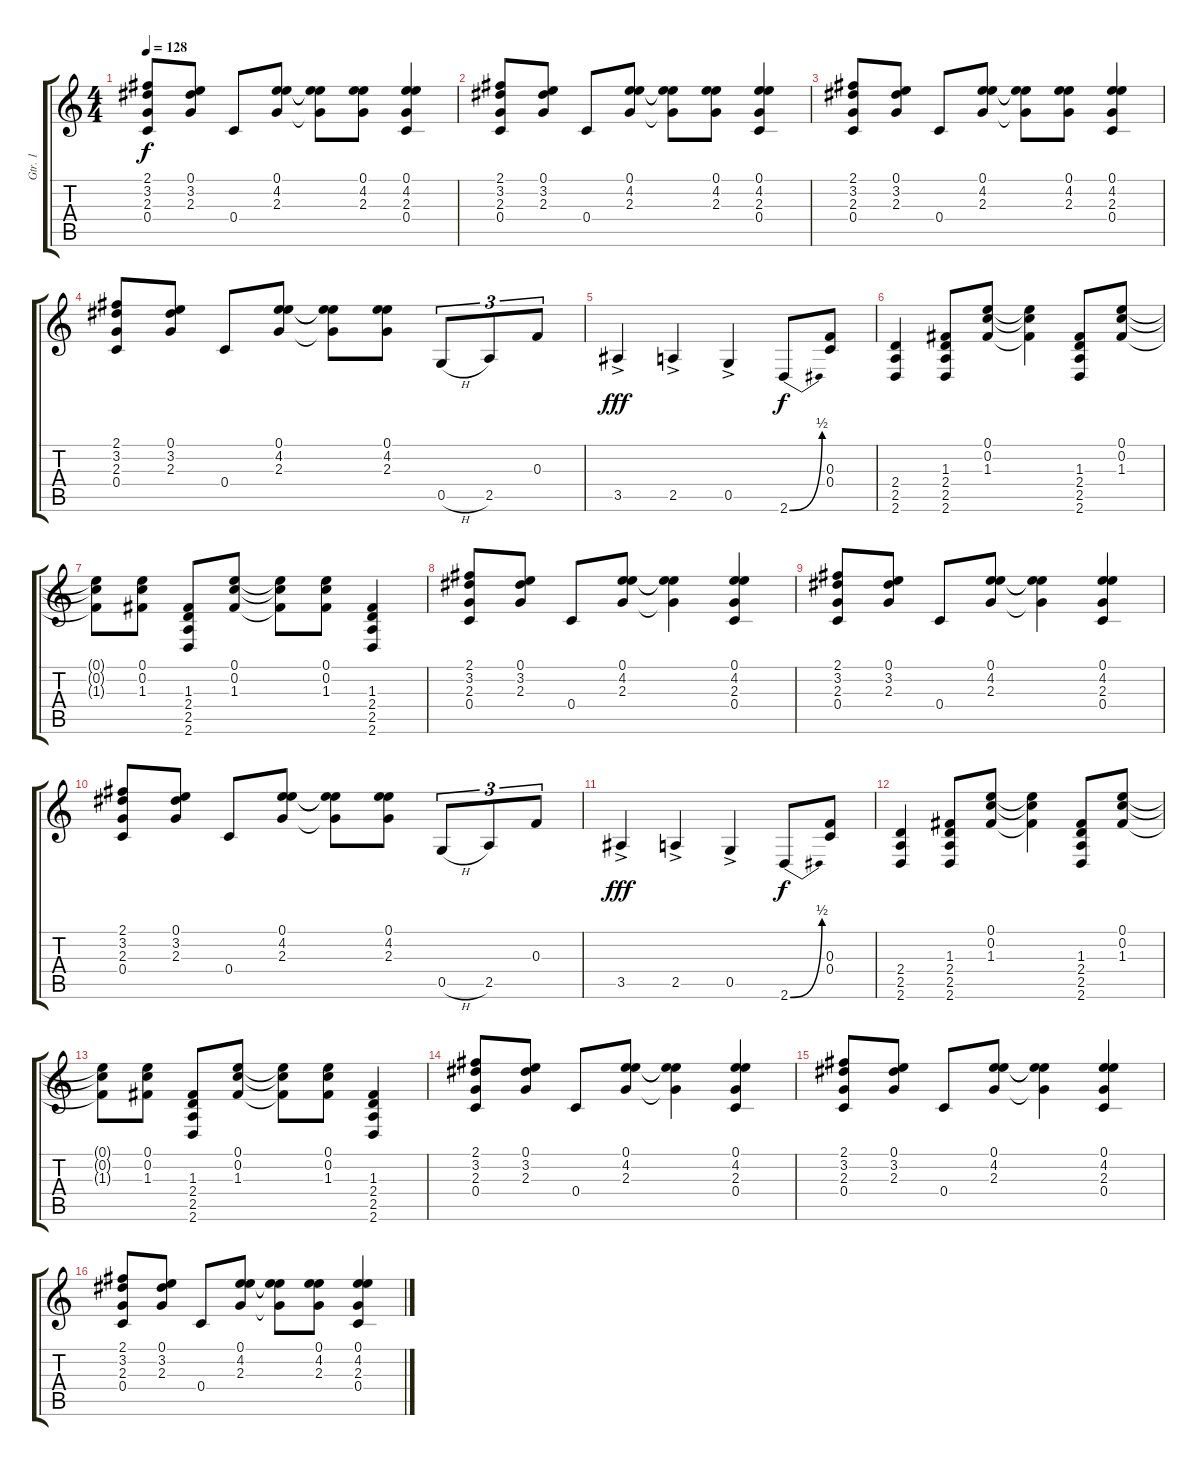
\track ("Gtr. 1" "Gtr. 1") {instrument acousticguitarnylon}
\staff {score tabs}
\tuning (E4 C4 F3 C3 G2 C2) {hide}
\ts (4 4)
\tempo 128
\clef g2
\ks c
(2.1 3.2 2.3 0.4).8{dy f instrument acousticguitarnylon} (0.1 3.2 2.3).8 0.4.8 (0.1 4.2 2.3).8 (0.1{t} 4.2{t} 2.3{t}).8 (0.1 4.2 2.3).8 (0.1 4.2 2.3 0.4).4 |
(2.1 3.2 2.3 0.4).8 (0.1 3.2 2.3).8 0.4.8 (0.1 4.2 2.3).8 (0.1{t} 4.2{t} 2.3{t}).8 (0.1 4.2 2.3).8 (0.1 4.2 2.3 0.4).4 |
(2.1 3.2 2.3 0.4).8 (0.1 3.2 2.3).8 0.4.8 (0.1 4.2 2.3).8 (0.1{t} 4.2{t} 2.3{t}).8 (0.1 4.2 2.3).8 (0.1 4.2 2.3 0.4).4 |
(2.1 3.2 2.3 0.4).8 (0.1 3.2 2.3).8 0.4.8 (0.1 4.2 2.3).8 (0.1{t} 4.2{t} 2.3{t}).8 (0.1 4.2 2.3).8 0.5{h}.8{tu (3 2)} 2.5.8{tu (3 2)} 0.3.8{tu (3 2)} |
3.5{ac}.4{dy fff} 2.5{ac}.4 0.5{ac}.4 2.6{be (bend 0 0 60 2)}.8{dy f} (0.3 0.4).8 |
(2.4 2.5 2.6).4 (1.3 2.4 2.5 2.6).8 (0.1 0.2 1.3).8 (0.1{t} 0.2{t} 1.3{t}).4 (1.3 2.4 2.5 2.6).8 (0.1 0.2 1.3).8 |
(0.1{t} 0.2{t} 1.3{t}).8 (0.1 0.2 1.3).8 (1.3 2.4 2.5 2.6).8 (0.1 0.2 1.3).8 (0.1{t} 0.2{t} 1.3{t}).8 (0.1 0.2 1.3).8 (1.3 2.4 2.5 2.6).4 |
(2.1 3.2 2.3 0.4).8 (0.1 3.2 2.3).8 0.4.8 (0.1 4.2 2.3).8 (0.1{t} 4.2{t} 2.3{t}).4 (0.1 4.2 2.3 0.4).4 |
(2.1 3.2 2.3 0.4).8 (0.1 3.2 2.3).8 0.4.8 (0.1 4.2 2.3).8 (0.1{t} 4.2{t} 2.3{t}).4 (0.1 4.2 2.3 0.4).4 |
(2.1 3.2 2.3 0.4).8 (0.1 3.2 2.3).8 0.4.8 (0.1 4.2 2.3).8 (0.1{t} 4.2{t} 2.3{t}).8 (0.1 4.2 2.3).8 0.5{h}.8{tu (3 2)} 2.5.8{tu (3 2)} 0.3.8{tu (3 2)} |
3.5{ac}.4{dy fff} 2.5{ac}.4 0.5{ac}.4 2.6{be (bend 0 0 60 2)}.8{dy f} (0.3 0.4).8 |
(2.4 2.5 2.6).4 (1.3 2.4 2.5 2.6).8 (0.1 0.2 1.3).8 (0.1{t} 0.2{t} 1.3{t}).4 (1.3 2.4 2.5 2.6).8 (0.1 0.2 1.3).8 |
(0.1{t} 0.2{t} 1.3{t}).8 (0.1 0.2 1.3).8 (1.3 2.4 2.5 2.6).8 (0.1 0.2 1.3).8 (0.1{t} 0.2{t} 1.3{t}).8 (0.1 0.2 1.3).8 (1.3 2.4 2.5 2.6).4 |
(2.1 3.2 2.3 0.4).8 (0.1 3.2 2.3).8 0.4.8 (0.1 4.2 2.3).8 (0.1{t} 4.2{t} 2.3{t}).4 (0.1 4.2 2.3 0.4).4 |
(2.1 3.2 2.3 0.4).8 (0.1 3.2 2.3).8 0.4.8 (0.1 4.2 2.3).8 (0.1{t} 4.2{t} 2.3{t}).4 (0.1 4.2 2.3 0.4).4 |
(2.1 3.2 2.3 0.4).8 (0.1 3.2 2.3).8 0.4.8 (0.1 4.2 2.3).8 (0.1{t} 4.2{t} 2.3{t}).8 (0.1 4.2 2.3).8 (0.1 4.2 2.3 0.4).4
